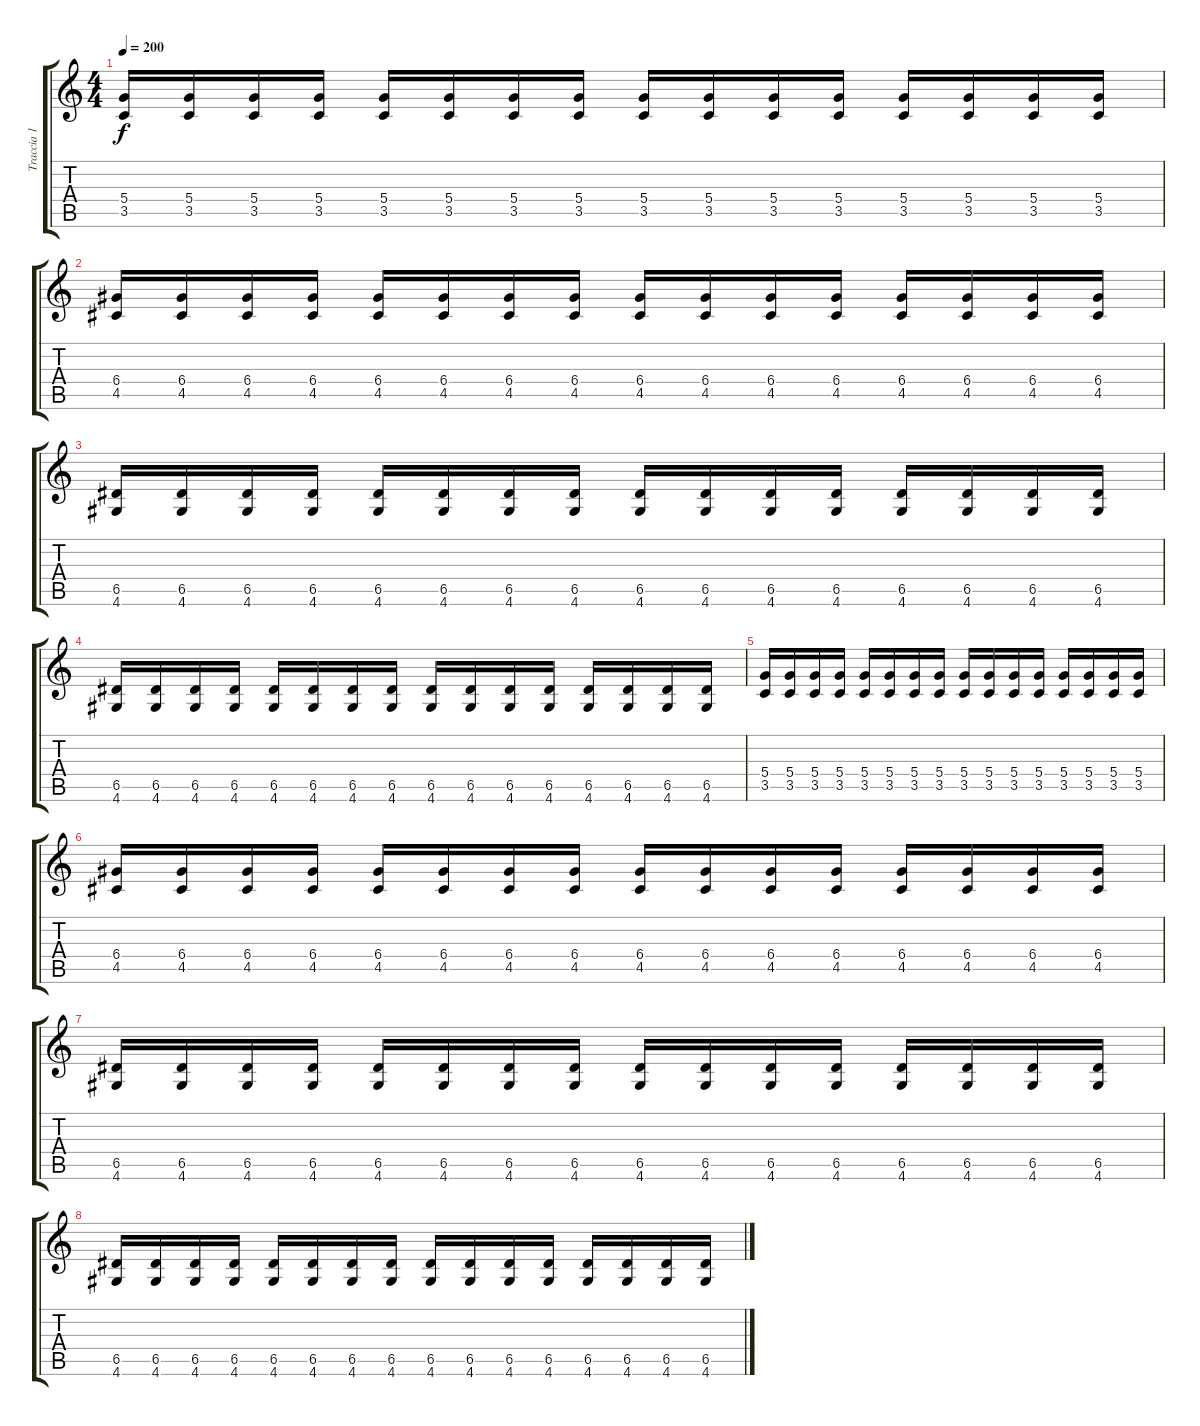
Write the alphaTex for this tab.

\track ("Traccia 1" "Traccia 1") {instrument distortionguitar}
\staff {score tabs}
\tuning (E4 B3 G3 D3 A2 E2) {hide}
\ts (4 4)
\tempo 200
\clef g2
\ks c
(5.4 3.5).16{dy f} (5.4 3.5).16 (5.4 3.5).16 (5.4 3.5).16 (5.4 3.5).16 (5.4 3.5).16 (5.4 3.5).16 (5.4 3.5).16 (5.4 3.5).16 (5.4 3.5).16 (5.4 3.5).16 (5.4 3.5).16 (5.4 3.5).16 (5.4 3.5).16 (5.4 3.5).16 (5.4 3.5).16 |
(6.4 4.5).16 (6.4 4.5).16 (6.4 4.5).16 (6.4 4.5).16 (6.4 4.5).16 (6.4 4.5).16 (6.4 4.5).16 (6.4 4.5).16 (6.4 4.5).16 (6.4 4.5).16 (6.4 4.5).16 (6.4 4.5).16 (6.4 4.5).16 (6.4 4.5).16 (6.4 4.5).16 (6.4 4.5).16 |
(6.5 4.6).16 (6.5 4.6).16 (6.5 4.6).16 (6.5 4.6).16 (6.5 4.6).16 (6.5 4.6).16 (6.5 4.6).16 (6.5 4.6).16 (6.5 4.6).16 (6.5 4.6).16 (6.5 4.6).16 (6.5 4.6).16 (6.5 4.6).16 (6.5 4.6).16 (6.5 4.6).16 (6.5 4.6).16 |
(6.5 4.6).16 (6.5 4.6).16 (6.5 4.6).16 (6.5 4.6).16 (6.5 4.6).16 (6.5 4.6).16 (6.5 4.6).16 (6.5 4.6).16 (6.5 4.6).16 (6.5 4.6).16 (6.5 4.6).16 (6.5 4.6).16 (6.5 4.6).16 (6.5 4.6).16 (6.5 4.6).16 (6.5 4.6).16 |
(5.4 3.5).16 (5.4 3.5).16 (5.4 3.5).16 (5.4 3.5).16 (5.4 3.5).16 (5.4 3.5).16 (5.4 3.5).16 (5.4 3.5).16 (5.4 3.5).16 (5.4 3.5).16 (5.4 3.5).16 (5.4 3.5).16 (5.4 3.5).16 (5.4 3.5).16 (5.4 3.5).16 (5.4 3.5).16 |
(6.4 4.5).16 (6.4 4.5).16 (6.4 4.5).16 (6.4 4.5).16 (6.4 4.5).16 (6.4 4.5).16 (6.4 4.5).16 (6.4 4.5).16 (6.4 4.5).16 (6.4 4.5).16 (6.4 4.5).16 (6.4 4.5).16 (6.4 4.5).16 (6.4 4.5).16 (6.4 4.5).16 (6.4 4.5).16 |
(6.5 4.6).16 (6.5 4.6).16 (6.5 4.6).16 (6.5 4.6).16 (6.5 4.6).16 (6.5 4.6).16 (6.5 4.6).16 (6.5 4.6).16 (6.5 4.6).16 (6.5 4.6).16 (6.5 4.6).16 (6.5 4.6).16 (6.5 4.6).16 (6.5 4.6).16 (6.5 4.6).16 (6.5 4.6).16 |
(6.5 4.6).16 (6.5 4.6).16 (6.5 4.6).16 (6.5 4.6).16 (6.5 4.6).16 (6.5 4.6).16 (6.5 4.6).16 (6.5 4.6).16 (6.5 4.6).16 (6.5 4.6).16 (6.5 4.6).16 (6.5 4.6).16 (6.5 4.6).16 (6.5 4.6).16 (6.5 4.6).16 (6.5 4.6).16
